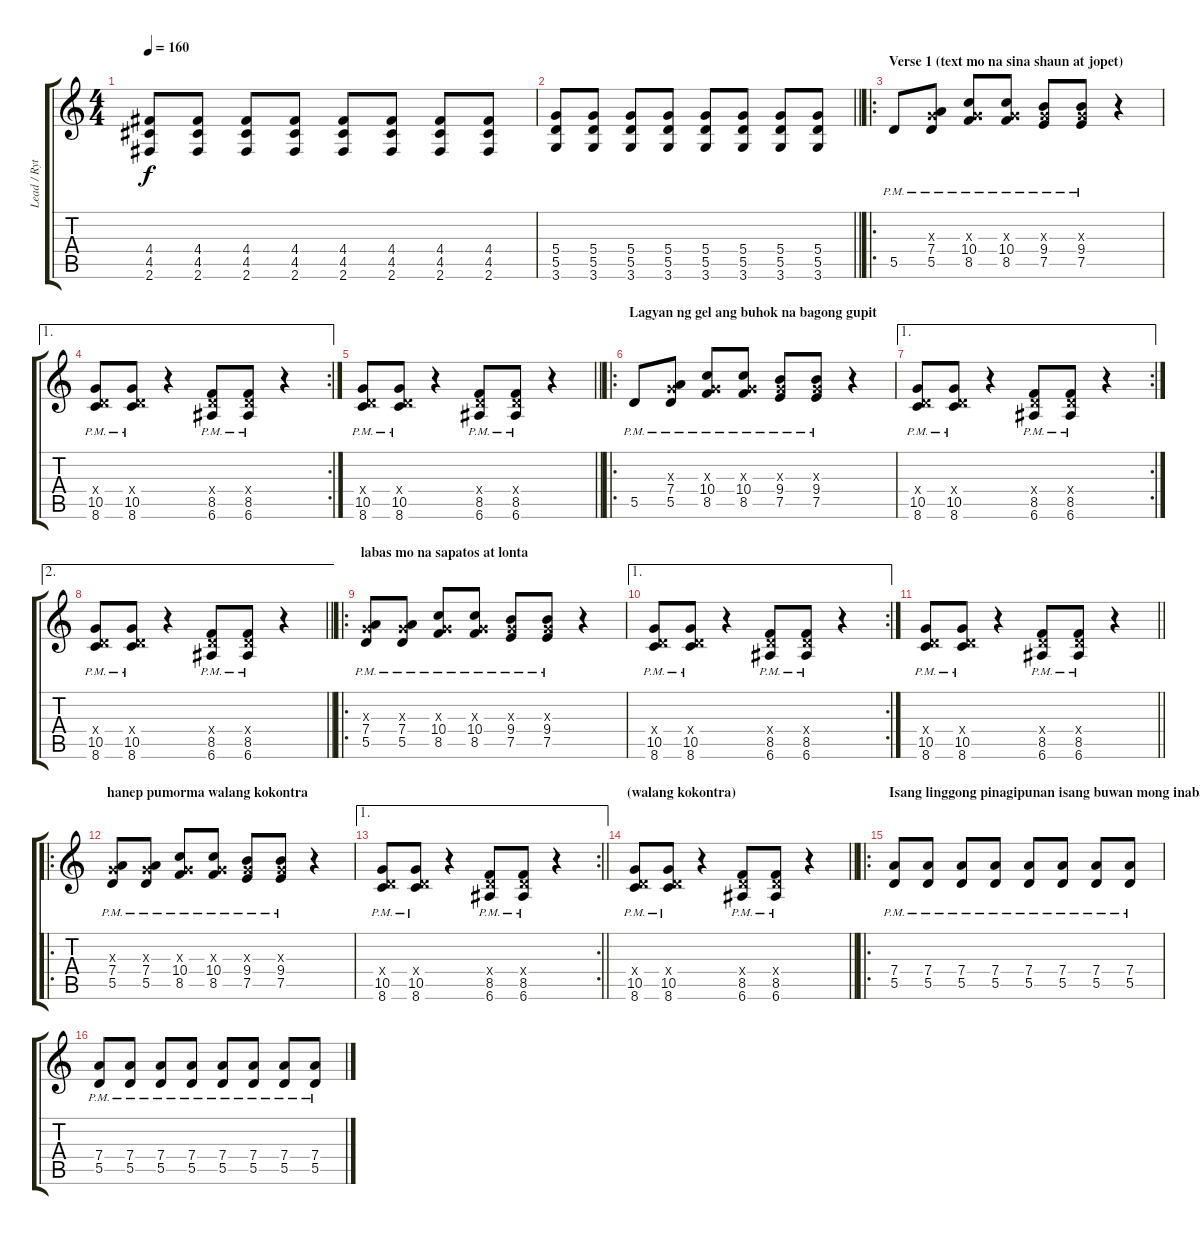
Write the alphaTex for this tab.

\track ("Lead / Rythm" "Lead / Ryt") {instrument distortionguitar}
\staff {score tabs}
\tuning (E4 B3 G3 D3 A2 E2) {hide}
\ts (4 4)
\tempo 160
\clef g2
\ks c
(4.4 4.5 2.6).8{dy f} (4.4 4.5 2.6).8 (4.4 4.5 2.6).8 (4.4 4.5 2.6).8 (4.4 4.5 2.6).8 (4.4 4.5 2.6).8 (4.4 4.5 2.6).8 (4.4 4.5 2.6).8 |
\barLineRight lightlight
(5.4 5.5 3.6).8 (5.4 5.5 3.6).8 (5.4 5.5 3.6).8 (5.4 5.5 3.6).8 (5.4 5.5 3.6).8 (5.4 5.5 3.6).8 (5.4 5.5 3.6).8 (5.4 5.5 3.6).8 |
\ro
\section ("" "Verse 1 (text mo na sina shaun at jopet)")
5.5{pm}.8 (0.3{x} 7.4{pm} 5.5{pm}).8 (0.3{x} 10.4{pm} 8.5{pm}).8 (0.3{x} 10.4{pm} 8.5{pm}).8 (0.3{x} 9.4{pm} 7.5{pm}).8 (0.3{x} 9.4{pm} 7.5{pm}).8 r.4 |
\ae 1
\rc 2
(0.4{x} 10.5{pm} 8.6{pm}).8 (0.4{x} 10.5{pm} 8.6{pm}).8 r.4 (0.4{x} 8.5{pm} 6.6{pm}).8 (0.4{x} 8.5{pm} 6.6{pm}).8 r.4 |
\barLineRight lightlight
(0.4{x} 10.5{pm} 8.6{pm}).8 (0.4{x} 10.5{pm} 8.6{pm}).8 r.4 (0.4{x} 8.5{pm} 6.6{pm}).8 (0.4{x} 8.5{pm} 6.6{pm}).8 r.4 |
\ro
\section ("" "Lagyan ng gel ang buhok na bagong gupit")
5.5{pm}.8 (0.3{x} 7.4{pm} 5.5{pm}).8 (0.3{x} 10.4{pm} 8.5{pm}).8 (0.3{x} 10.4{pm} 8.5{pm}).8 (0.3{x} 9.4{pm} 7.5{pm}).8 (0.3{x} 9.4{pm} 7.5{pm}).8 r.4 |
\ae 1
\rc 2
(0.4{x} 10.5{pm} 8.6{pm}).8 (0.4{x} 10.5{pm} 8.6{pm}).8 r.4 (0.4{x} 8.5{pm} 6.6{pm}).8 (0.4{x} 8.5{pm} 6.6{pm}).8 r.4 |
\ae 2
\barLineRight lightlight
(0.4{x} 10.5{pm} 8.6{pm}).8 (0.4{x} 10.5{pm} 8.6{pm}).8 r.4 (0.4{x} 8.5{pm} 6.6{pm}).8 (0.4{x} 8.5{pm} 6.6{pm}).8 r.4 |
\ro
\section ("" "labas mo na sapatos at lonta")
(0.3{x} 7.4{pm} 5.5{pm}).8 (0.3{x} 7.4{pm} 5.5{pm}).8 (0.3{x} 10.4{pm} 8.5{pm}).8 (0.3{x} 10.4{pm} 8.5{pm}).8 (0.3{x} 9.4{pm} 7.5{pm}).8 (0.3{x} 9.4{pm} 7.5{pm}).8 r.4 |
\ae 1
\rc 2
(0.4{x} 10.5{pm} 8.6{pm}).8 (0.4{x} 10.5{pm} 8.6{pm}).8 r.4 (0.4{x} 8.5{pm} 6.6{pm}).8 (0.4{x} 8.5{pm} 6.6{pm}).8 r.4 |
\barLineRight lightlight
(0.4{x} 10.5{pm} 8.6{pm}).8 (0.4{x} 10.5{pm} 8.6{pm}).8 r.4 (0.4{x} 8.5{pm} 6.6{pm}).8 (0.4{x} 8.5{pm} 6.6{pm}).8 r.4 |
\ro
\section ("" "hanep pumorma walang kokontra")
(0.3{x} 7.4{pm} 5.5{pm}).8 (0.3{x} 7.4{pm} 5.5{pm}).8 (0.3{x} 10.4{pm} 8.5{pm}).8 (0.3{x} 10.4{pm} 8.5{pm}).8 (0.3{x} 9.4{pm} 7.5{pm}).8 (0.3{x} 9.4{pm} 7.5{pm}).8 r.4 |
\ae 1
\rc 2
\barLineRight lightlight
(0.4{x} 10.5{pm} 8.6{pm}).8 (0.4{x} 10.5{pm} 8.6{pm}).8 r.4 (0.4{x} 8.5{pm} 6.6{pm}).8 (0.4{x} 8.5{pm} 6.6{pm}).8 r.4 |
\section ("" "(walang kokontra)")
\barLineRight lightlight
(0.4{x} 10.5{pm} 8.6{pm}).8 (0.4{x} 10.5{pm} 8.6{pm}).8 r.4 (0.4{x} 8.5{pm} 6.6{pm}).8 (0.4{x} 8.5{pm} 6.6{pm}).8 r.4 |
\ro
\section ("" "Isang linggong pinagipunan isang buwan mong inabangan...")
(7.4{pm} 5.5{pm}).8 (7.4{pm} 5.5{pm}).8 (7.4{pm} 5.5{pm}).8 (7.4{pm} 5.5{pm}).8 (7.4{pm} 5.5{pm}).8 (7.4{pm} 5.5{pm}).8 (7.4{pm} 5.5{pm}).8 (7.4{pm} 5.5{pm}).8 |
(7.4{pm} 5.5{pm}).8 (7.4{pm} 5.5{pm}).8 (7.4{pm} 5.5{pm}).8 (7.4{pm} 5.5{pm}).8 (7.4{pm} 5.5{pm}).8 (7.4{pm} 5.5{pm}).8 (7.4{pm} 5.5{pm}).8 (7.4{pm} 5.5{pm}).8
